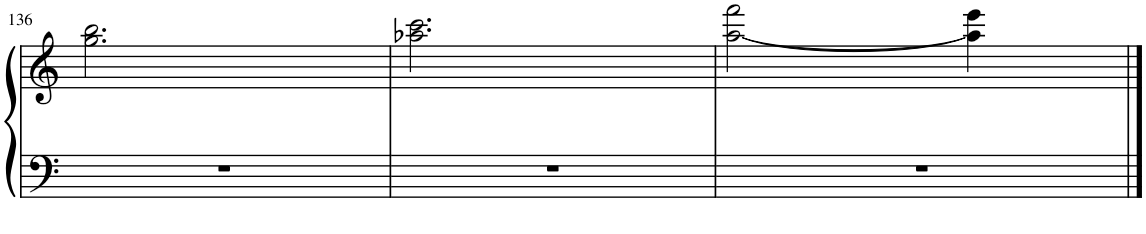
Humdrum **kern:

**kern	**kern
*part1	*part1
*staff2	*staff1
*I"Piano	*
*I'Pno.	*
!!LO:PB:g=z
*clefF4	*clefG2
*k[]	*k[]
*M3/4	*M3/4
=136	=136
2.r	2.gg\ 2.bb\
=137	=137
2.r	2.aa-X\ 2.ccc\
=138	=138
2.r	[2aa\ 2fff\
.	4aa\] 4eee\
==	==
*-	*-
